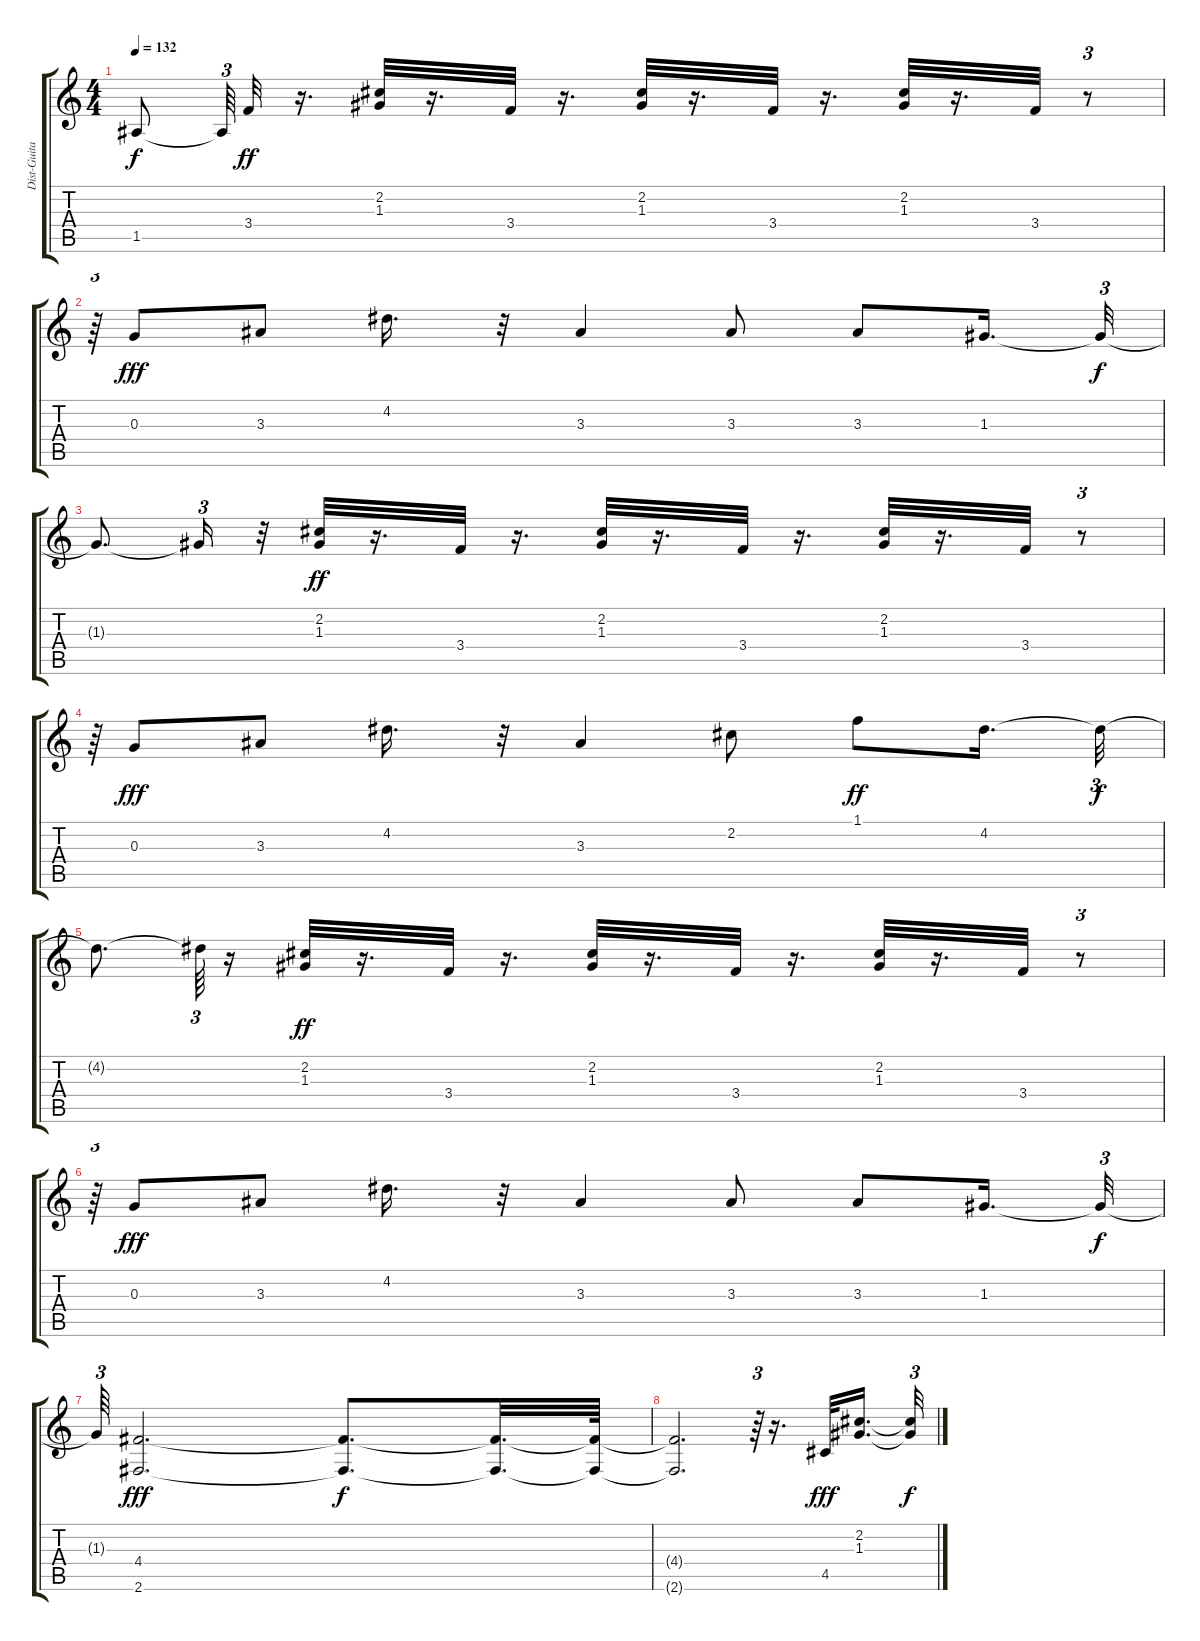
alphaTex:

\track ("Dist-Guitar" "Dist-Guita") {instrument distortionguitar}
\staff {score tabs}
\tuning (E4 B3 G3 D3 A2 E2) {hide}
\ts (4 4)
\tempo 132
\clef g2
\ks c
1.5{t}.8{dy f} 1.5{t}.64{tu (3 2) beam splitsecondary} 3.4.32{dy ff} r.16{d} (2.2 1.3).32 r.16{d} 3.4.32 r.16{d} (2.2 1.3).32 r.16{d} 3.4.32 r.16{d} (2.2 1.3).32 r.16{d} 3.4.32 r.8{tu (3 2)} |
r.64{tu (3 2)} 0.3.8{dy fff} 3.3.8 4.2.16{d} r.32 3.3.4 3.3.8 3.3.8 1.3.16{d} 1.3{t}.32{tu (3 2) dy f} |
1.3{t}.8{d} 1.3{t}.16{tu (3 2)} r.32 (2.2 1.3).32{dy ff} r.16{d} 3.4.32 r.16{d} (2.2 1.3).32 r.16{d} 3.4.32 r.16{d} (2.2 1.3).32 r.16{d} 3.4.32 r.8{tu (3 2)} |
r.64{tu (3 2)} 0.3.8{dy fff} 3.3.8 4.2.16{d} r.32 3.3.4 2.2.8 1.1.8{dy ff} 4.2.16{d} 4.2{t}.32{tu (3 2) dy f} |
4.2{t}.8{d} 4.2{t}.64{tu (3 2)} r.16 (2.2 1.3).32{dy ff} r.16{d} 3.4.32 r.16{d} (2.2 1.3).32 r.16{d} 3.4.32 r.16{d} (2.2 1.3).32 r.16{d} 3.4.32 r.8{tu (3 2)} |
r.64{tu (3 2)} 0.3.8{dy fff} 3.3.8 4.2.16{d} r.32 3.3.4 3.3.8 3.3.8 1.3.16{d} 1.3{t}.32{tu (3 2) dy f} |
1.3{t}.64{tu (3 2)} (4.4 2.6).2{d dy fff} (4.4{t} 2.6{t}).8{d dy f} (4.4{t} 2.6{t}).32{d} (4.4{t} 2.6{t}).64 |
(4.4{t} 2.6{t}).2{d} r.64{tu (3 2)} r.16{d} 4.5.32{dy fff} (2.2 1.3).16{d beam splitsecondary} (2.2{t} 1.3{t}).32{tu (3 2) dy f}
